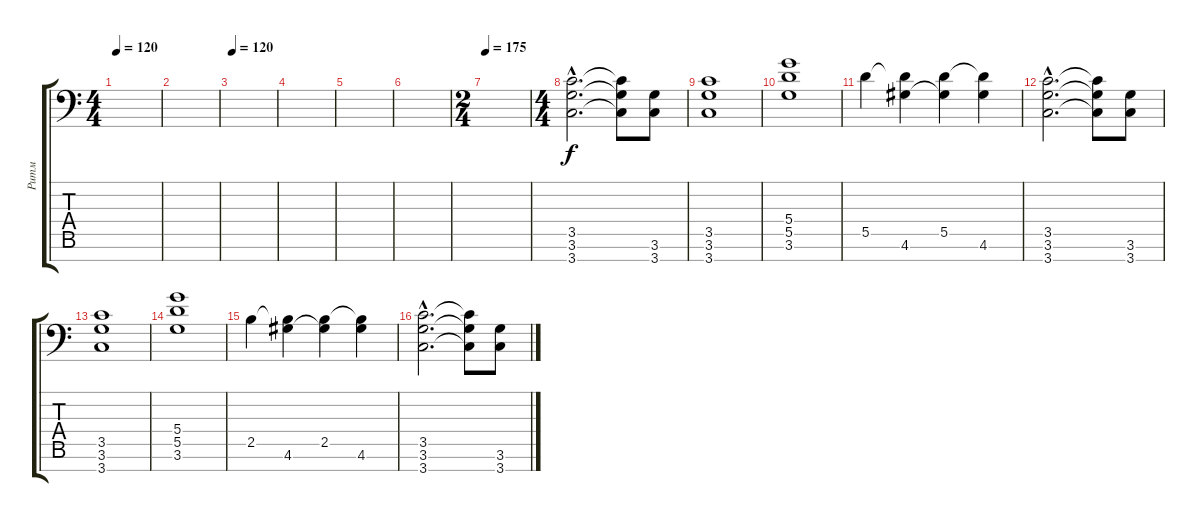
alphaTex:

\track ("Ритм" "Ритм") {instrument overdrivenguitar}
\staff {score tabs}
\tuning (E4 B3 G3 D3 A2 E2 A1) {hide}
\ts (4 4)
\tempo 120
\clef f4
\ks c
|
|
\tempo 120
|
|
|
|
\ts (2 4)
\tempo 175
|
\ts (4 4)
(3.5{hac} 3.6{hac} 3.7{hac}).2{d} (3.5{t} 3.6{t} 3.7{t}).8 (3.6 3.7).8 |
(3.5 3.6 3.7).1 |
(5.4 5.5 3.6).1 |
5.5.4 (5.5{t} 4.6).4 (5.5 4.6{t}).4 (5.5{t} 4.6).4 |
(3.5{hac} 3.6{hac} 3.7{hac}).2{d} (3.5{t} 3.6{t} 3.7{t}).8 (3.6 3.7).8 |
(3.5 3.6 3.7).1 |
(5.4 5.5 3.6).1 |
2.5.4 (2.5{t} 4.6).4 (2.5 4.6{t}).4 (2.5{t} 4.6).4 |
(3.5{hac} 3.6{hac} 3.7{hac}).2{d} (3.5{t} 3.6{t} 3.7{t}).8 (3.6 3.7).8
